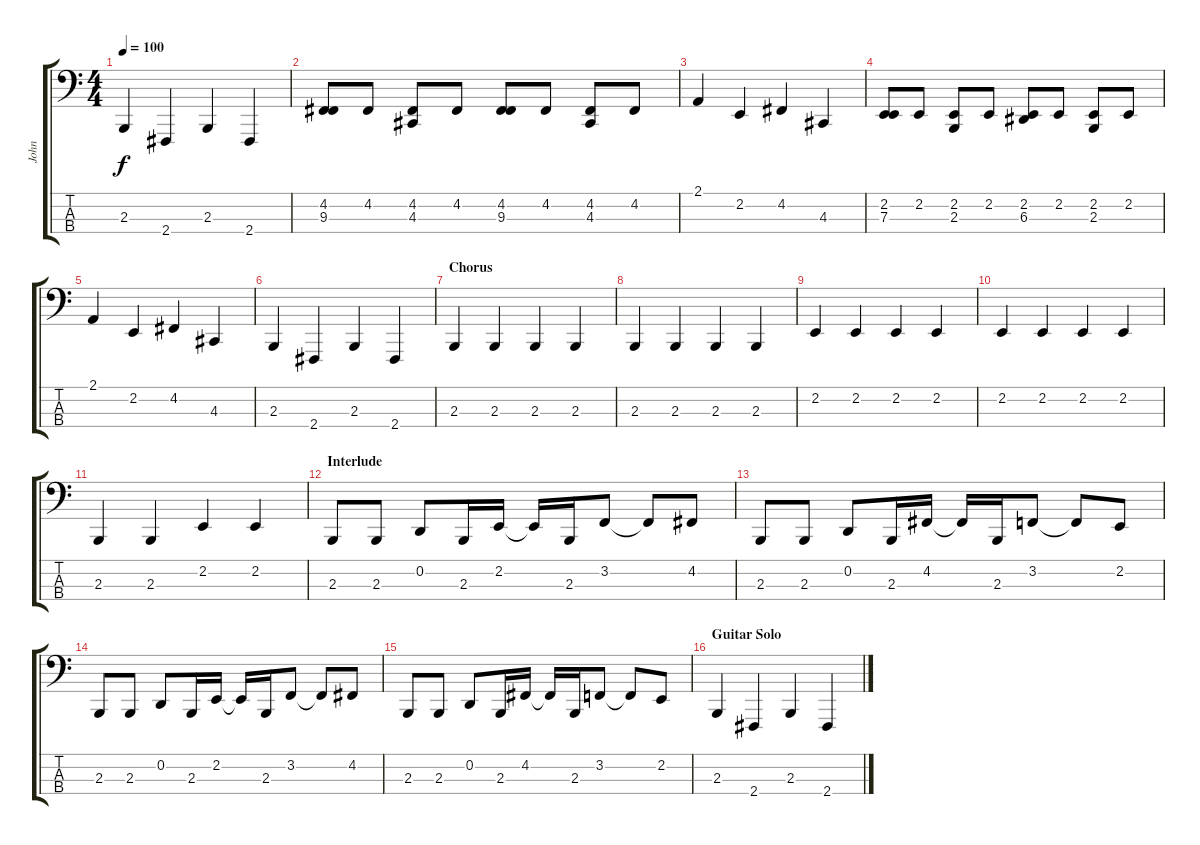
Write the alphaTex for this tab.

\track ("John " "John ") {instrument brightacousticpiano}
\staff {score tabs}
\tuning (G2 D2 A1 E1) {hide}
\ts (4 4)
\tempo 100
\clef f4
\ks c
2.3.4{dy f} 2.4.4 2.3.4 2.4.4 |
(4.2 9.3).8 4.2.8 (4.2 4.3).8 4.2.8 (4.2 9.3).8 4.2.8 (4.2 4.3).8 4.2.8 |
2.1.4 2.2.4 4.2.4 4.3.4 |
(2.2 7.3).8 2.2.8 (2.2 2.3).8 2.2.8 (2.2 6.3).8 2.2.8 (2.2 2.3).8 2.2.8 |
2.1.4 2.2.4 4.2.4 4.3.4 |
2.3.4 2.4.4 2.3.4 2.4.4 |
\section ("" "Chorus")
2.3.4 2.3.4 2.3.4 2.3.4 |
2.3.4 2.3.4 2.3.4 2.3.4 |
2.2.4 2.2.4 2.2.4 2.2.4 |
2.2.4 2.2.4 2.2.4 2.2.4 |
2.3.4 2.3.4 2.2.4 2.2.4 |
\section ("" "Interlude")
2.3.8 2.3.8 0.2.8 2.3.16 2.2.16 2.2{t}.16 2.3.16 3.2.8 3.2{t}.8 4.2.8 |
2.3.8 2.3.8 0.2.8 2.3.16 4.2.16 4.2{t}.16 2.3.16 3.2.8 3.2{t}.8 2.2.8 |
2.3.8 2.3.8 0.2.8 2.3.16 2.2.16 2.2{t}.16 2.3.16 3.2.8 3.2{t}.8 4.2.8 |
2.3.8 2.3.8 0.2.8 2.3.16 4.2.16 4.2{t}.16 2.3.16 3.2.8 3.2{t}.8 2.2.8 |
\section ("" "Guitar Solo")
2.3.4 2.4.4 2.3.4 2.4.4
